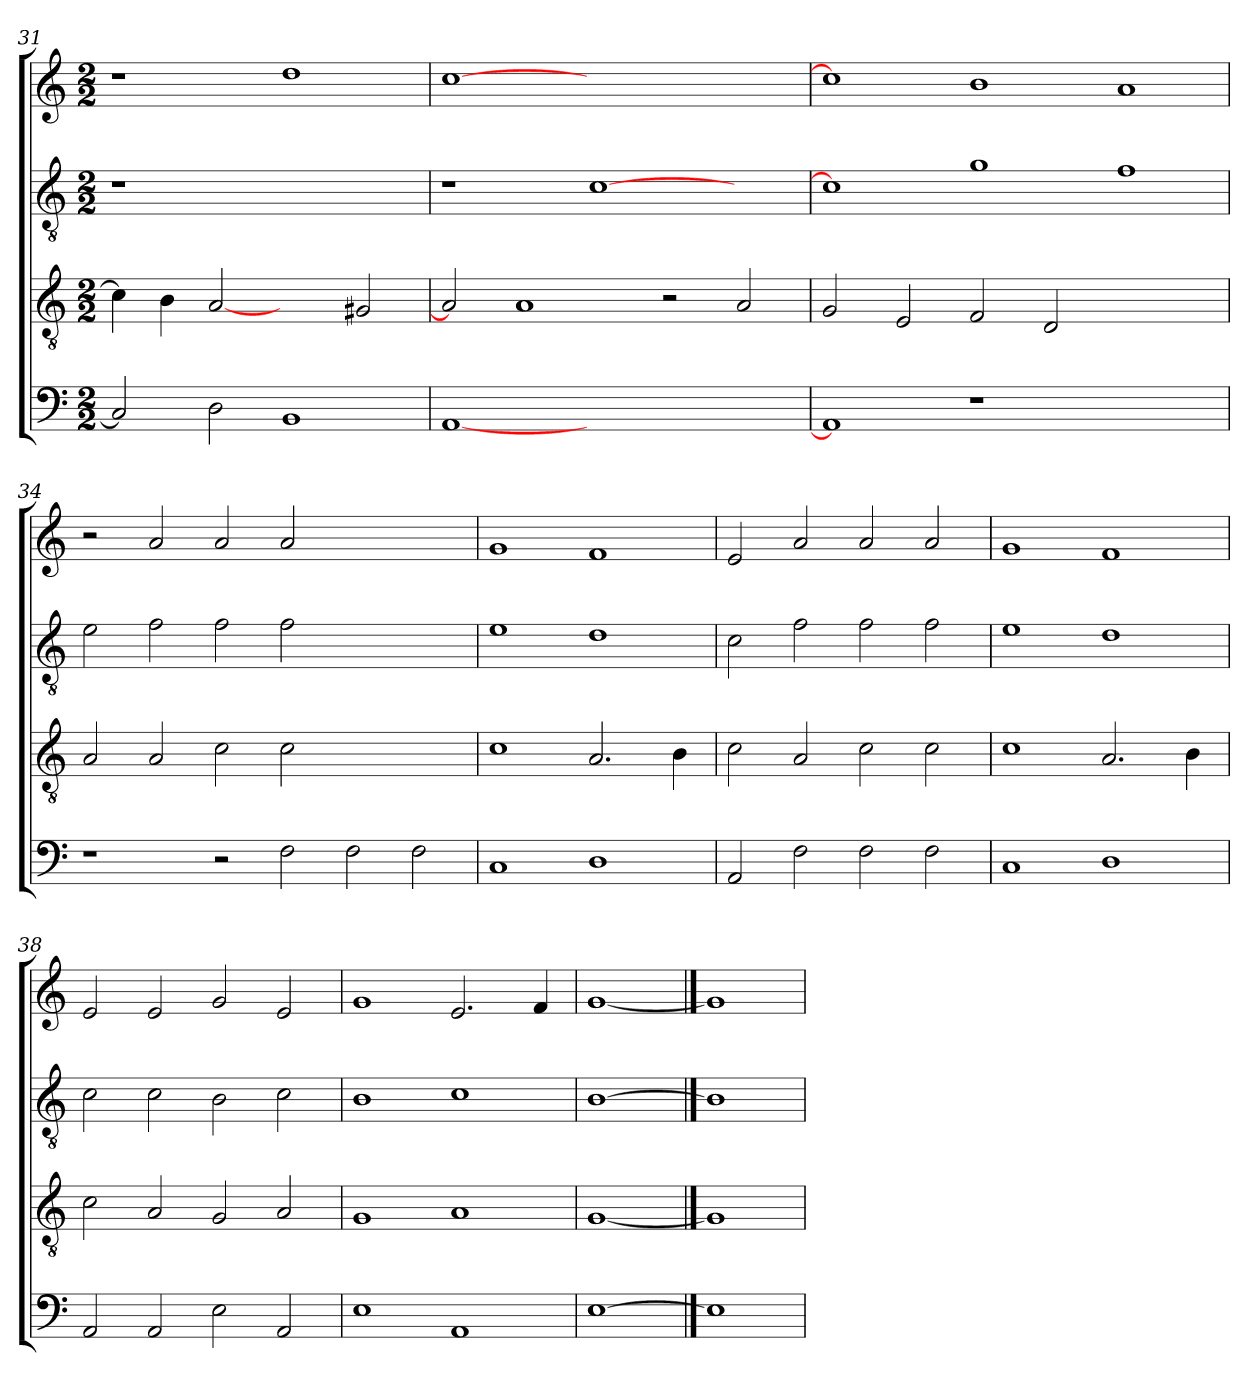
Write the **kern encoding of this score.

**kern	**kern	**kern	**kern
*part4	*part3	*part2	*part1
*staff4	*staff3	*staff2	*staff1
*clefF4	*clefGv2	*clefGv2	*clefG2
*k[]	*k[]	*k[]	*k[]
*M2/2	*M2/2	*M2/2	*M2/2
=31	=31	=31	=31
2C/]	4c\]	1r	1r
.	4B\	.	.
2D\	[2A	.	.
1BB	2ryy	1ryy	1dd
.	2G#X/	.	.
=32	=32	=32	=32
[1AA	2A]	1r	[1cc
.	1A	.	.
1.ryy	.	[1c	1.ryy
.	2r	.	.
.	2A/	2ryy	.
=33	=33	=33	=33
1AA]	2G/	1c]	1cc]
.	2E/	.	.
1r	2F/	1g	1b
.	2D/	.	.
1ryy	1ryy	1f	1a
=34	=34	=34	=34
1r	2A/	2e\	2r
.	2A/	2f\	2a/
2r	2c\	2f\	2a/
2F\	2c\	2f\	2a/
2F\	1ryy	1ryy	1ryy
2F\	.	.	.
=35	=35	=35	=35
1C	1c	1e	1g
1D	2.A/	1d	1f
.	4B\	.	.
=36	=36	=36	=36
2AA/	2c\	2c\	2e/
2F\	2A/	2f\	2a/
2F\	2c\	2f\	2a/
2F\	2c\	2f\	2a/
=37	=37	=37	=37
1C	1c	1e	1g
1D	2.A/	1d	1f
.	4B\	.	.
=38	=38	=38	=38
2AA/	2c\	2c\	2e/
2AA/	2A/	2c\	2e/
2E\	2G/	2B\	2g/
2AA/	2A/	2c\	2e/
=39	=39	=39	=39
1E	1G	1B	1g
1AA	1A	1c	2.e/
.	.	.	4f/
=40	=40	=40	=40
[1E	[1G	[1B	[1g
==41	==41	==41	==41
1E]	1G]	1B]	1g]
=	=	=	=
*-	*-	*-	*-
